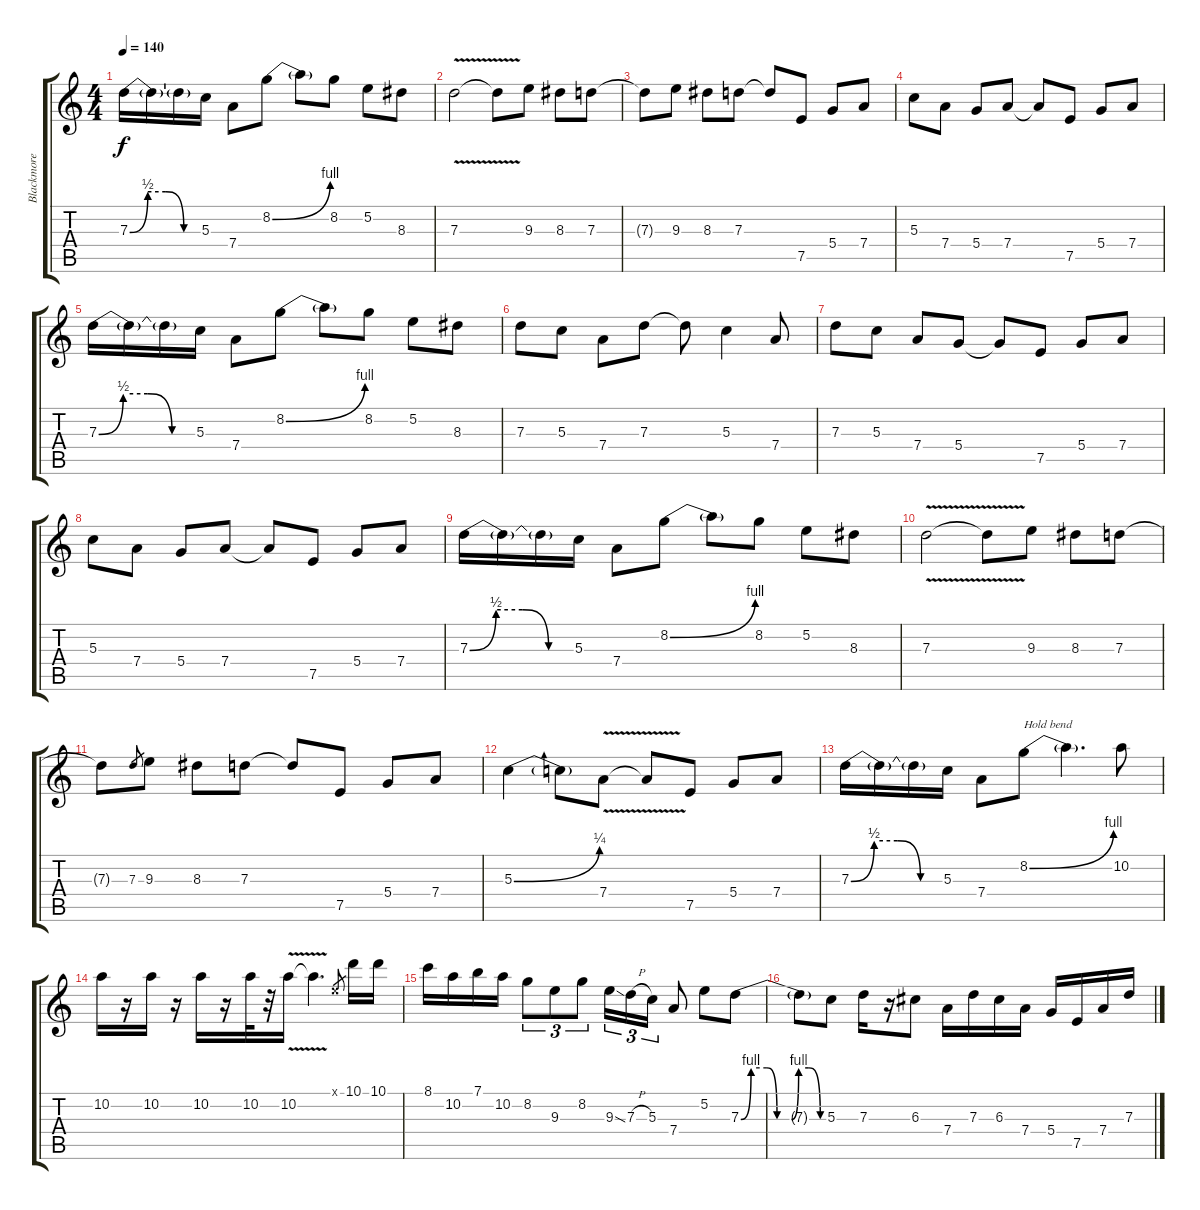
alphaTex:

\track ("Blackmore" "Blackmore") {instrument distortionguitar}
\staff {score tabs}
\tuning (E4 B3 G3 D3 A2 E2) {hide}
\ts (4 4)
\tempo 140
\clef g2
\ks c
7.3{be (custom 0 0 15 2 30 2 45 0 60 0)}.16{dy f} 7.3{t}.16 7.3{t}.16 5.3.16 7.4.8 8.2{be (bend 0 0 60 4)}.8 8.2{t}.8 8.2.8 5.2.8 8.3.8 |
7.3{v}.2 7.3{t}.8 9.3.8 8.3.8 7.3.8 |
7.3{t}.8 9.3.8 8.3.8 7.3.8 7.3{t}.8 7.5.8 5.4.8 7.4.8 |
5.3.8 7.4.8 5.4.8 7.4.8 7.4{t}.8 7.5.8 5.4.8 7.4.8 |
7.3{be (custom 0 0 15 2 30 2 45 0 60 0)}.16 7.3{t}.16 7.3{t}.16 5.3.16 7.4.8 8.2{be (bend 0 0 60 4)}.8 8.2{t}.8 8.2.8 5.2.8 8.3.8 |
7.3.8 5.3.8 7.4.8 7.3.8 7.3{t}.8 5.3.4 7.4.8 |
7.3.8 5.3.8 7.4.8 5.4.8 5.4{t}.8 7.5.8 5.4.8 7.4.8 |
5.3.8 7.4.8 5.4.8 7.4.8 7.4{t}.8 7.5.8 5.4.8 7.4.8 |
7.3{be (custom 0 0 15 2 30 2 45 0 60 0)}.16 7.3{t}.16 7.3{t}.16 5.3.16 7.4.8 8.2{be (bend 0 0 60 4)}.8 8.2{t}.8 8.2.8 5.2.8 8.3.8 |
7.3{v}.2 7.3{t}.8 9.3.8 8.3.8 7.3.8 |
7.3{t}.8 7.3.8{gr} 9.3.8 8.3.8 7.3.8 7.3{t}.8 7.5.8 5.4.8 7.4.8 |
5.3{be (bend 0 0 60 1)}.4{volume 15 instrument overdrivenguitar} 5.3{t}.8 7.4{v}.8 7.4{t}.8 7.5.8 5.4.8 7.4.8 |
7.3{be (custom 0 0 15 2 30 2 45 0 60 0)}.16 7.3{t}.16 7.3{t}.16 5.3.16 7.4.8 8.2{be (bend 0 0 60 4)}.8{txt "Hold bend"} 8.2{t}.4{d} 10.2.8 |
10.2.16 r.16 10.2.16 r.16 10.2.16 r.16 10.2.32 r.32 10.2{v}.16 10.2{t}.4{d} 0.1{x}.8{gr} 10.1.16 10.1.16 |
8.1.16 10.2.16 7.1.16 10.2.16 8.2.8{tu (3 2)} 9.3.8{tu (3 2)} 8.2.8{tu (3 2)} 9.3{ss}.16{tu (3 2)} 7.3{h}.16{tu (3 2)} 5.3.16{tu (3 2)} 7.4.8 5.2.8 7.3{be (custom 0 0 7 4 18 4 25 0 35 0 40 4 47 4 55 0 60 0)}.8 |
7.3{t}.8 5.3.8 7.3.16 r.16 6.3.8 7.4.16 7.3.16 6.3.16 7.4.16 5.4.16 7.5.16 7.4.16 7.3.16
